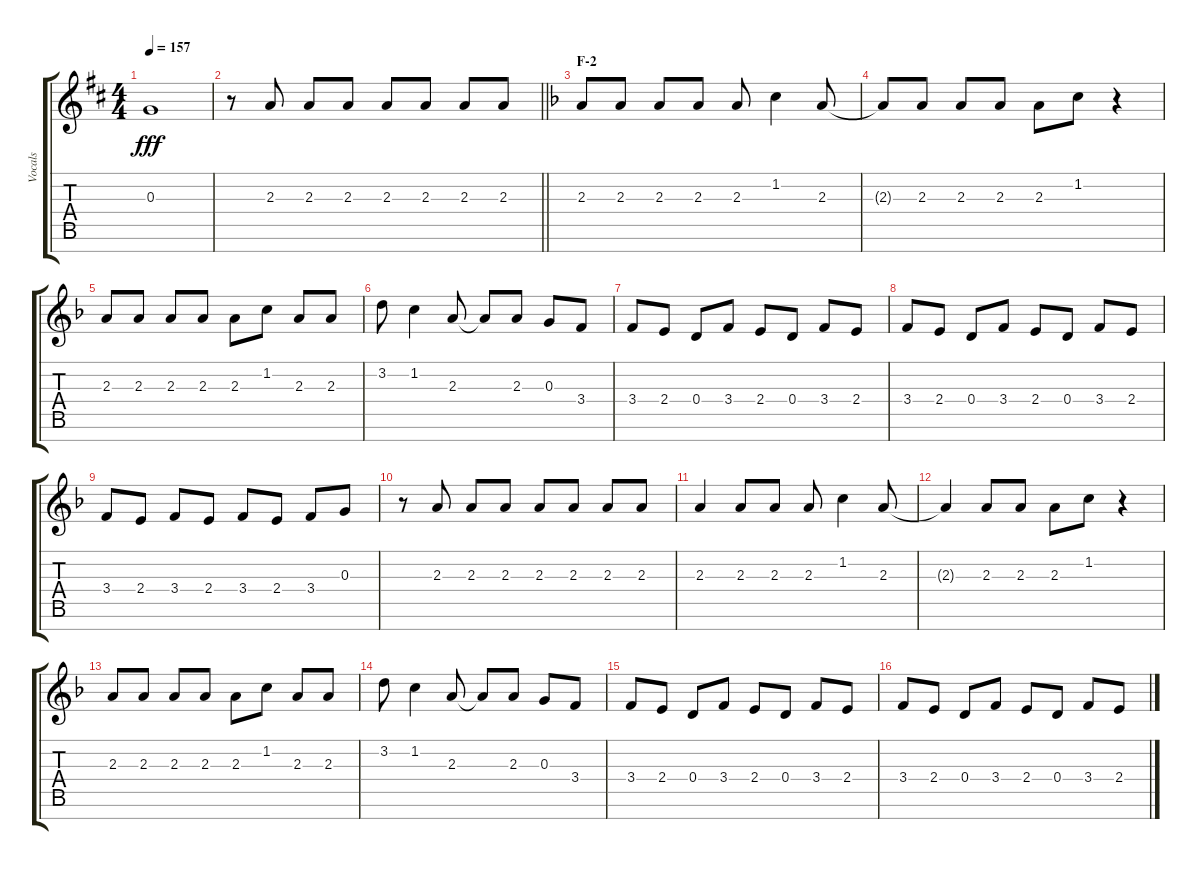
\track ("Vocals" "Vocals") {instrument voiceoohs}
\staff {score tabs}
\tuning (E5 B4 G4 D4 A3 E3 B2) {hide}
\ts (4 4)
\tempo 157
\clef g2
\ks d
0.3{t}.1{dy fff} |
\barLineRight lightlight
r.8 2.3.8 2.3.8 2.3.8 2.3.8 2.3.8 2.3.8 2.3.8 |
\section ("" "F-2")
\ks f
2.3.8 2.3.8 2.3.8 2.3.8 2.3.8 1.2.4 2.3.8 |
2.3{t}.8 2.3.8 2.3.8 2.3.8 2.3.8 1.2.8 r.4 |
2.3.8 2.3.8 2.3.8 2.3.8 2.3.8 1.2.8 2.3.8 2.3.8 |
3.2.8 1.2.4 2.3.8 2.3{t}.8 2.3.8 0.3.8 3.4.8 |
3.4.8 2.4.8 0.4.8 3.4.8 2.4.8 0.4.8 3.4.8 2.4.8 |
3.4.8 2.4.8 0.4.8 3.4.8 2.4.8 0.4.8 3.4.8 2.4.8 |
3.4.8 2.4.8 3.4.8 2.4.8 3.4.8 2.4.8 3.4.8 0.3.8 |
r.8 2.3.8 2.3.8 2.3.8 2.3.8 2.3.8 2.3.8 2.3.8 |
2.3.4 2.3.8 2.3.8 2.3.8 1.2.4 2.3.8 |
2.3{t}.4 2.3.8 2.3.8 2.3.8 1.2.8 r.4 |
2.3.8 2.3.8 2.3.8 2.3.8 2.3.8 1.2.8 2.3.8 2.3.8 |
3.2.8 1.2.4 2.3.8 2.3{t}.8 2.3.8 0.3.8 3.4.8 |
3.4.8 2.4.8 0.4.8 3.4.8 2.4.8 0.4.8 3.4.8 2.4.8 |
3.4.8 2.4.8 0.4.8 3.4.8 2.4.8 0.4.8 3.4.8 2.4.8
